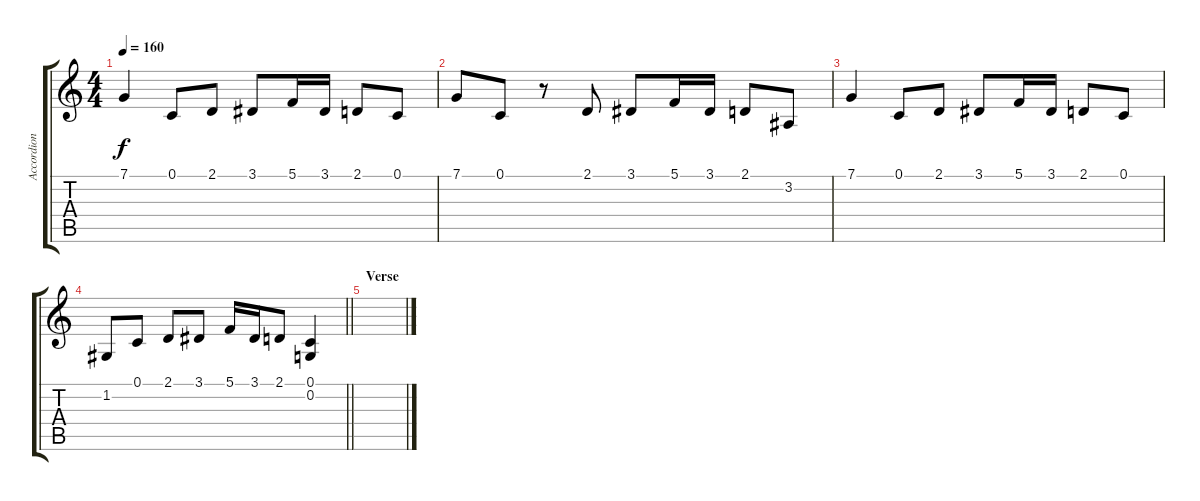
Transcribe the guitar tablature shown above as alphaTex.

\track ("Accordion" "Accordion") {instrument accordion}
\staff {score tabs}
\tuning (C4 G3 Eb3 Bb2 F2 C2) {hide}
\ts (4 4)
\tempo 160
\clef g2
\ks c
7.1.4{dy f} 0.1.8 2.1.8 3.1.8 5.1.16 3.1.16 2.1.8 0.1.8 |
7.1.8 0.1.8 r.8 2.1.8 3.1.8 5.1.16 3.1.16 2.1.8 3.2.8 |
7.1.4 0.1.8 2.1.8 3.1.8 5.1.16 3.1.16 2.1.8 0.1.8 |
\barLineRight lightlight
1.2.8 0.1.8 2.1.8 3.1.8 5.1.16 3.1.16 2.1.8 (0.1 0.2).4 |
\section ("" "Verse")
